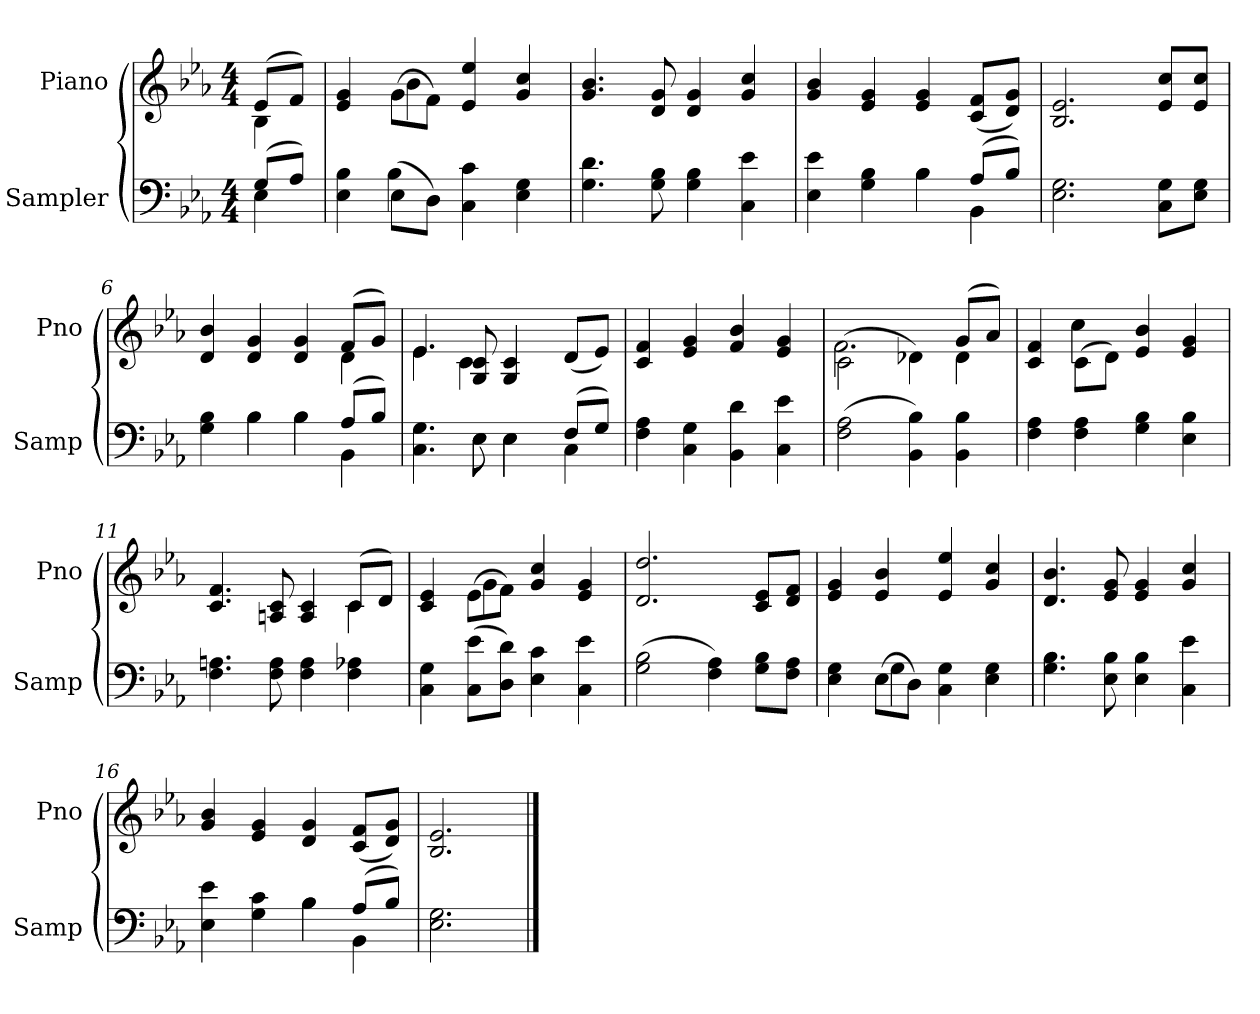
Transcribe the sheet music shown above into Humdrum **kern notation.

**kern	**kern
*part2	*part1
*staff2	*staff1
*I"Sampler	*I"Piano
*I'Samp	*I'Pno
*clefF4	*clefG2
*k[b-e-a-]	*k[b-e-a-]
*E-:	*E-:
*M4/4	*M4/4
=1	=1
*^	*^
(8G/L	4E-	(8e-/L	4B-
8A-/J)	.	8f/J)	.
=2	=2	=2	=2
4E- 4B-	4ryy	4e- 4g	4ryy
(8E-\L	4B-	(8g\L	4b-
8D\J)	.	8f\J)	.
4C 4c	2ryy	4e- 4ee-	2ryy
4E- 4G	.	4g 4cc	.
*v	*v	*	*
*	*v	*v
=3	=3
4.G 4.d	4.g 4.b-
8G 8B-	8d 8g
4G 4B-	4d 4g
4C 4e-	4g 4cc
=4	=4
*^	*
4E- 4e-	2ryy	4g 4b-
4G 4B-	.	4e- 4g
4B-\	4B-	4e- 4g
(8A-/L	4BB-	(8c/ 8f/L
8B-/J)	.	8d/ 8g/J)
*v	*v	*
=5	=5
2.E- 2.G	2.B- 2.e-
8C\ 8G\L	8e-/ 8cc/L
8E-\ 8G\J	8e-/ 8cc/J
=6	=6
*^	*^
4G 4B-	4ryy	4d 4b-	2.ryy
4B-\	4B-	4d 4g	.
4B-\	4B-	4d 4g	.
(8A-/L	4BB-	(8f/L	4d
8B-/J)	.	8g/J)	.
=7	=7	=7	=7
4.C 4.G	4.ryy	4.e-/	4.e-
8E-\	8E-	8G 8c	4c
4E-\	4E-	4G 4c	.
.	.	.	4.ryy
(8F/L	4C	(8d/L	.
8G/J)	.	8e-/J)	.
*v	*v	*	*
*	*v	*v
=8	=8
4F 4A-	4c 4f
4C 4G	4e- 4g
4BB- 4d	4f 4b-
4C 4e-	4e- 4g
=9	=9
*	*^
(2F 2A-	(2c\	2.f
4BB- 4B-)	4d-X\)	.
4BB- 4B-	(8g/L	4d-
.	8a-/J)	.
=10	=10	=10
4F 4A-	4c 4f	4ryy
4F 4A-	(8c\L	4cc
.	8d\J)	.
4G 4B-	4e- 4b-	2ryy
4E- 4B-	4e- 4g	.
=11	=11	=11
4.F 4.An	4.c 4.f	2.ryy
8F 8A	8An 8c	.
4F 4A	4A 4c	.
4F 4A-X	(8c/L	4c
.	8d/J)	.
=12	=12	=12
4C 4G	4c 4e-	4ryy
(8C\ 8e-\L	(8e-\L	4g
8D\ 8d\J)	8f\J)	.
4E- 4c	4g 4cc	2ryy
4C 4e-	4e- 4g	.
*	*v	*v
=13	=13
(2G 2B-	2.d 2.dd
4F 4A-)	.
8G\ 8B-\L	8c/ 8e-/L
8F\ 8A-\J	8d/ 8f/J
=14	=14
*^	*
4E- 4G	4ryy	4e- 4g
(8E-\L	4G	4e- 4b-
8D\J)	.	.
4C 4G	2ryy	4e- 4ee-
4E- 4G	.	4g 4cc
*v	*v	*
=15	=15
4.G 4.B-	4.d 4.b-
8E- 8B-	8e- 8g
4E- 4B-	4e- 4g
4C 4e-	4g 4cc
=16	=16
*^	*
4E- 4e-	2ryy	4g 4b-
4G 4c	.	4e- 4g
4B-\	4B-	4d 4g
(8A-/L	4BB-	(8c/ 8f/L
8B-/J)	.	8d/ 8g/J)
*v	*v	*
=17	=17
2.E- 2.G	2.B- 2.e-
==	==
*-	*-
